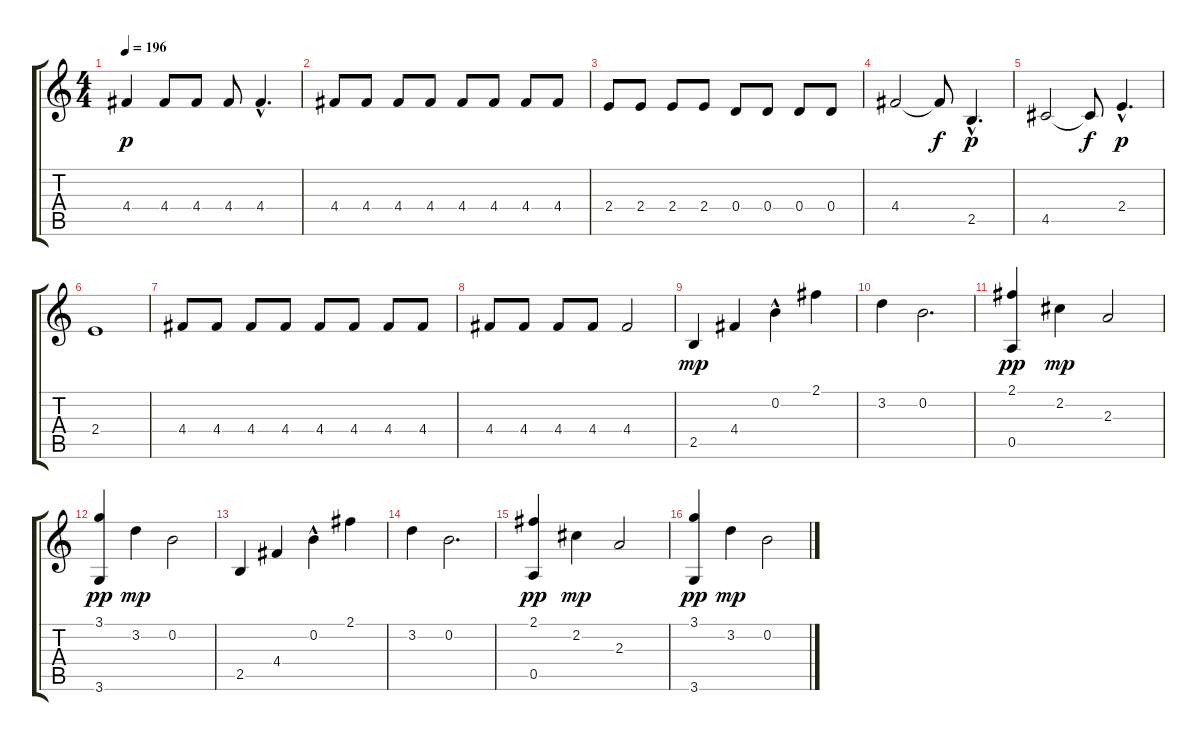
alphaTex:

\track "" {instrument acousticguitarsteel}
\staff {score tabs}
\tuning (E4 B3 G3 D3 A2 E2) {hide}
\ts (4 4)
\tempo 196
\clef g2
\ks c
4.4.4{dy p} 4.4.8 4.4.8 4.4.8 4.4{hac}.4{d} |
4.4.8 4.4.8 4.4.8 4.4.8 4.4.8 4.4.8 4.4.8 4.4.8 |
2.4.8 2.4.8 2.4.8 2.4.8 0.4.8 0.4.8 0.4.8 0.4.8 |
4.4.2 4.4{t}.8{dy f} 2.5{hac}.4{d dy p} |
4.5.2 4.5{t}.8{dy f} 2.4{hac}.4{d dy p} |
2.4.1 |
4.4.8 4.4.8 4.4.8 4.4.8 4.4.8 4.4.8 4.4.8 4.4.8 |
4.4.8 4.4.8 4.4.8 4.4.8 4.4.2 |
2.5.4{dy mp} 4.4.4 0.2{hac}.4 2.1.4 |
3.2.4 0.2.2{d} |
(2.1 0.5).4{dy pp} 2.2.4{dy mp} 2.3.2 |
(3.1 3.6).4{dy pp} 3.2.4{dy mp} 0.2.2 |
2.5.4 4.4.4 0.2{hac}.4 2.1.4 |
3.2.4 0.2.2{d} |
(2.1 0.5).4{dy pp} 2.2.4{dy mp} 2.3.2 |
(3.1 3.6).4{dy pp} 3.2.4{dy mp} 0.2.2
